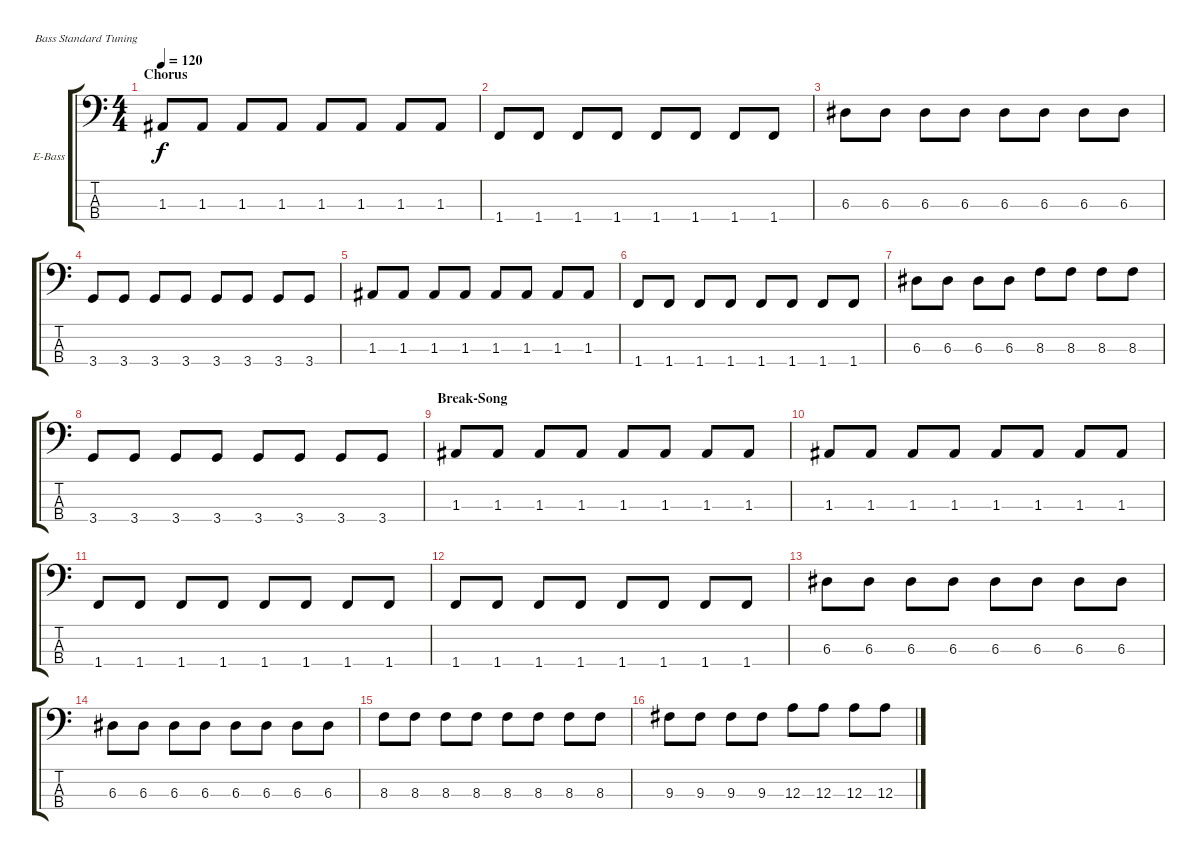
\defaultSystemsLayout 4
\bracketExtendMode groupsimilarinstruments
\firstSystemTrackNameOrientation horizontal
\otherSystemsTrackNameOrientation horizontal
\track ("Eka Rock" "E-Bass") {instrument electricbassfinger}
\staff {score tabs}
\tuning (G2 D2 A1 E1)
\ts (4 4)
\section ("" "Chorus")
\tempo 120
\clef f4
\scale
0.333333
\ks c
1.3.8{dy f} 1.3.8 1.3.8 1.3.8 1.3.8 1.3.8 1.3.8 1.3.8 |
\scale
0.333333 1.4.8 1.4.8 1.4.8 1.4.8 1.4.8 1.4.8 1.4.8 1.4.8 |
\scale
0.333333 6.3.8 6.3.8 6.3.8 6.3.8 6.3.8 6.3.8 6.3.8 6.3.8 |
\scale
0.333333 3.4.8 3.4.8 3.4.8 3.4.8 3.4.8 3.4.8 3.4.8 3.4.8 |
\scale
0.333333 1.3.8 1.3.8 1.3.8 1.3.8 1.3.8 1.3.8 1.3.8 1.3.8 |
\scale
0.333333 1.4.8 1.4.8 1.4.8 1.4.8 1.4.8 1.4.8 1.4.8 1.4.8 |
\scale
0.333333 6.3.8 6.3.8 6.3.8 6.3.8 8.3.8 8.3.8 8.3.8 8.3.8 |
\scale
0.333333 3.4.8 3.4.8 3.4.8 3.4.8 3.4.8 3.4.8 3.4.8 3.4.8 |
\section ("" "Break-Song")
\scale
0.333333 1.3.8 1.3.8 1.3.8 1.3.8 1.3.8 1.3.8 1.3.8 1.3.8 |
\scale
0.333333 1.3.8 1.3.8 1.3.8 1.3.8 1.3.8 1.3.8 1.3.8 1.3.8 |
\scale
0.333333 1.4.8 1.4.8 1.4.8 1.4.8 1.4.8 1.4.8 1.4.8 1.4.8 |
\scale
0.333333 1.4.8 1.4.8 1.4.8 1.4.8 1.4.8 1.4.8 1.4.8 1.4.8 |
\scale
0.333333 6.3.8 6.3.8 6.3.8 6.3.8 6.3.8 6.3.8 6.3.8 6.3.8 |
\scale
0.333333 6.3.8 6.3.8 6.3.8 6.3.8 6.3.8 6.3.8 6.3.8 6.3.8 |
\scale
0.333333 8.3.8 8.3.8 8.3.8 8.3.8 8.3.8 8.3.8 8.3.8 8.3.8 |
\scale
0.333333 9.3.8 9.3.8 9.3.8 9.3.8 12.3.8 12.3.8 12.3.8 12.3.8
